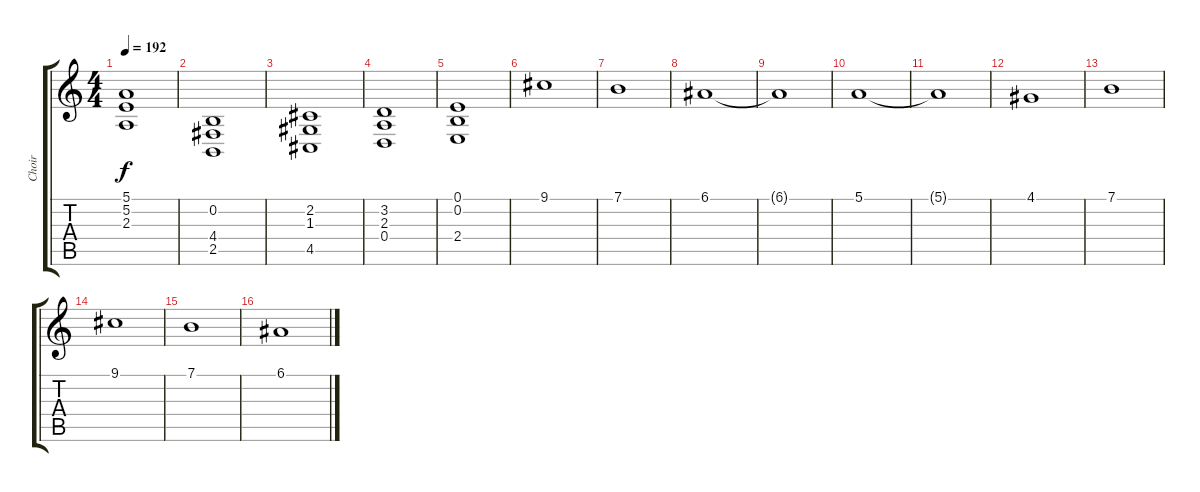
\track ("Choir" "Choir") {instrument choiraahs}
\staff {score tabs}
\tuning (E4 B3 G3 D3 A2 E2) {hide}
\ts (4 4)
\tempo 192
\clef g2
\ks c
(5.1{t} 5.2{t} 2.3{t}).1{dy f} |
(0.2 4.4 2.5).1 |
(2.2 1.3 4.5).1 |
(3.2 2.3 0.4).1 |
(0.1 0.2 2.4).1 |
9.1.1 |
7.1.1 |
6.1.1 |
6.1{t}.1 |
5.1.1 |
5.1{t}.1 |
4.1.1 |
7.1.1 |
9.1.1 |
7.1.1 |
6.1.1
